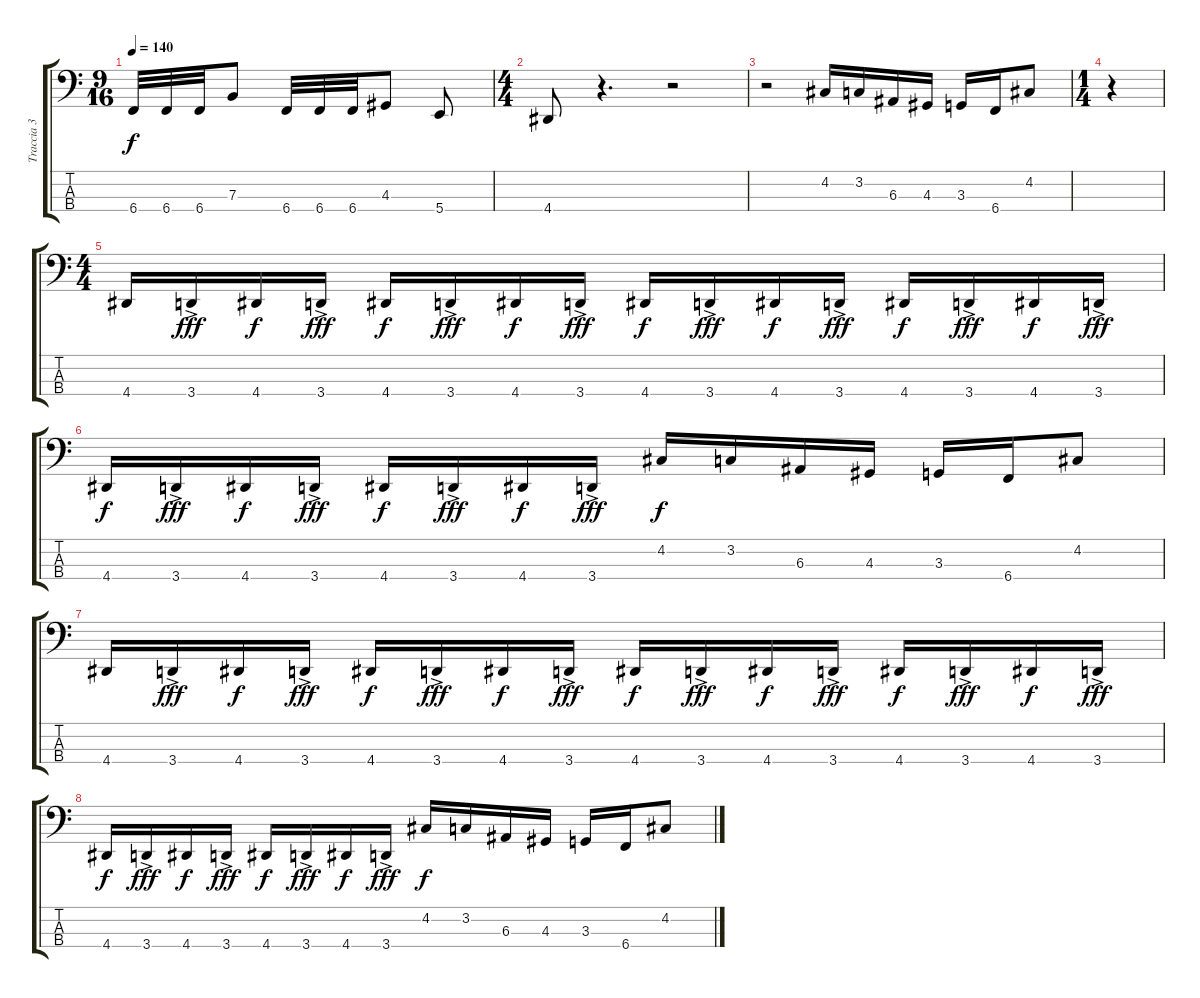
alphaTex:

\track ("Traccia 3" "Traccia 3") {instrument electricbasspick}
\staff {score tabs}
\tuning (D2 A1 E1 B0) {hide}
\ts (9 16)
\tempo 140
\clef f4
\ks c
6.4.32{dy f instrument electricbasspick} 6.4.32 6.4.32 7.3.8 6.4.32 6.4.32 6.4.32 4.3.8 5.4.8 |
\ts (4 4)
4.4.8 r.4{d} r.2 |
r.2 4.2.16 3.2.16 6.3.16 4.3.16 3.3.16 6.4.16 4.2.8 |
\ts (1 4)
r.4 |
\ts (4 4)
4.4.16 3.4{ac}.16{dy fff} 4.4.16{dy f} 3.4{ac}.16{dy fff} 4.4.16{dy f} 3.4{ac}.16{dy fff} 4.4.16{dy f} 3.4{ac}.16{dy fff} 4.4.16{dy f} 3.4{ac}.16{dy fff} 4.4.16{dy f} 3.4{ac}.16{dy fff} 4.4.16{dy f} 3.4{ac}.16{dy fff} 4.4.16{dy f} 3.4{ac}.16{dy fff} |
4.4.16{dy f} 3.4{ac}.16{dy fff} 4.4.16{dy f} 3.4{ac}.16{dy fff} 4.4.16{dy f} 3.4{ac}.16{dy fff} 4.4.16{dy f} 3.4{ac}.16{dy fff} 4.2.16{dy f} 3.2.16 6.3.16 4.3.16 3.3.16 6.4.16 4.2.8 |
4.4.16 3.4{ac}.16{dy fff} 4.4.16{dy f} 3.4{ac}.16{dy fff} 4.4.16{dy f} 3.4{ac}.16{dy fff} 4.4.16{dy f} 3.4{ac}.16{dy fff} 4.4.16{dy f} 3.4{ac}.16{dy fff} 4.4.16{dy f} 3.4{ac}.16{dy fff} 4.4.16{dy f} 3.4{ac}.16{dy fff} 4.4.16{dy f} 3.4{ac}.16{dy fff} |
4.4.16{dy f} 3.4{ac}.16{dy fff} 4.4.16{dy f} 3.4{ac}.16{dy fff} 4.4.16{dy f} 3.4{ac}.16{dy fff} 4.4.16{dy f} 3.4{ac}.16{dy fff} 4.2.16{dy f} 3.2.16 6.3.16 4.3.16 3.3.16 6.4.16 4.2.8
